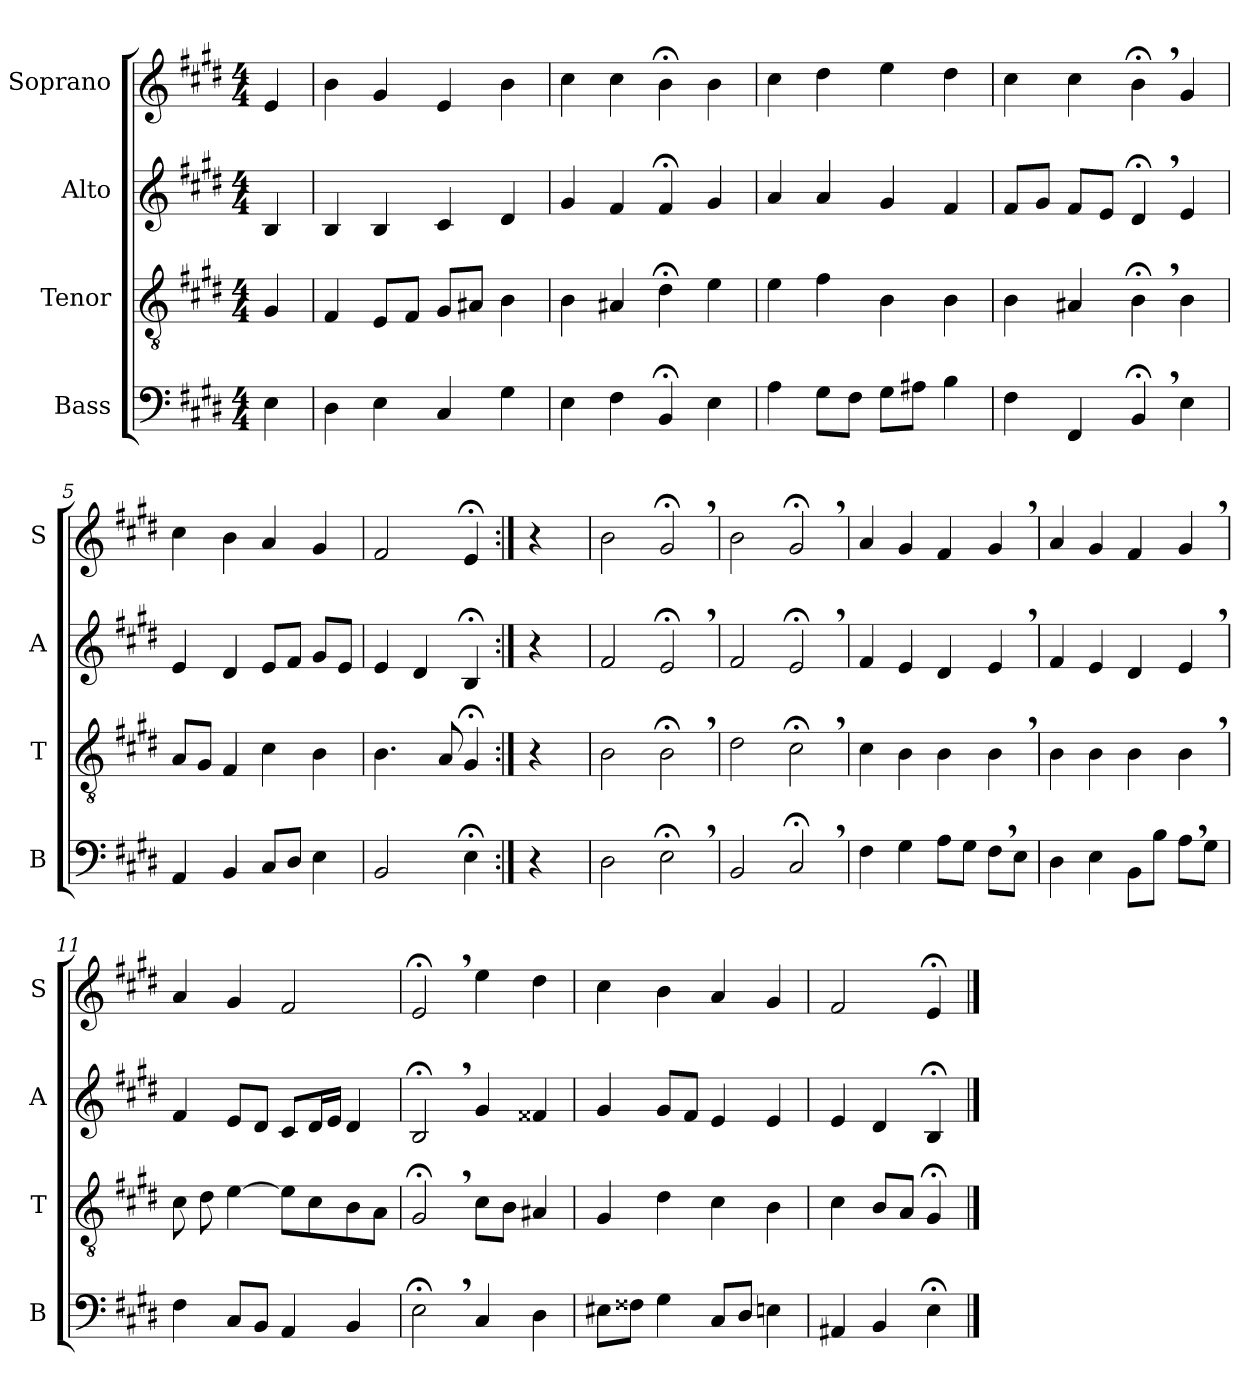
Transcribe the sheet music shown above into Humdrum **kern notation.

**kern	**kern	**kern	**kern
*part4	*part3	*part2	*part1
*staff4	*staff3	*staff2	*staff1
*I"Bass	*I"Tenor	*I"Alto	*I"Soprano
*I'B	*I'T	*I'A	*I'S
*clefF4	*clefGv2	*clefG2	*clefG2
*k[f#c#g#d#]	*k[f#c#g#d#]	*k[f#c#g#d#]	*k[f#c#g#d#]
*M4/4	*M4/4	*M4/4	*M4/4
=	=	=	=
4E\	4G#/	4B/	4e/
=1	=1	=1	=1
4D#\	4F#/	4B/	4b:\
4E\	8E/L	4B/	4g#/
.	8F#/J	.	.
4C#/	8G#/L	4c#/	4e/
.	8A#X/J	.	.
4G#\	4B\	4d#/	4b\
=2	=2	=2	=2
4E\	4B\	4g#/	4cc#\
4F#\	4A#X/	4f#/	4cc#\
4BB;</	4d#;<\	4f#;</	4b;<:\
4E\	4e\	4g#/	4b\
=3	=3	=3	=3
4A\	4e\	4a/	4cc#\
8G#\L	4f#\	4a/	4dd#\
8F#\J	.	.	.
8G#\L	4B\	4g#/	4ee\
8A#X\J	.	.	.
4B\	4B\	4f#/	4dd#\
=4	=4	=4	=4
4F#\	4B\	8f#/L	4cc#\
.	.	8g#/J	.
4FF#/	4A#X/	8f#/L	4cc#\
.	.	8e/J	.
4BB;<,/	4B;<,\	4d#;<,/	4b;<,\
4E\	4B\	4e/	4g#/
=5	=5	=5	=5
4AA/	8A/L	4e/	4cc#\
.	8G#/J	.	.
4BB/	4F#/	4d#/	4b\
8C#/L	4c#\	8e/L	4a/
8D#/J	.	8f#/J	.
4E\	4B\	8g#/L	4g#/
.	.	8e/J	.
=6	=6	=6	=6
2BB/	4.B\	4e/	2f#/
.	.	4d#/	.
.	8A/	.	.
4E;<\	4G#;</	4B;</	4e;</
=:|!	=:|!	=:|!	=:|!
4r	4r	4r	4r
=7	=7	=7	=7
2D#\	2B\	2f#/	2b\
2E;<,\	2B;<,\	2e;<,/	2g#;<,/
=8	=8	=8	=8
2BB/	2d#\	2f#/	2b\
2C#;<,/	2c#;<,\	2e;<,/	2g#;<,/
=9	=9	=9	=9
4F#\	4c#\	4f#/	4a/
4G#\	4B\	4e/	4g#/
8A\L	4B\	4d#/	4f#/
8G#\J	.	.	.
8F#,\L	4B,\	4e,/	4g#,/
8E\J	.	.	.
=10	=10	=10	=10
4D#\	4B\	4f#/	4a/
4E\	4B\	4e/	4g#/
8BB\L	4B\	4d#/	4f#/
8B\J	.	.	.
8A,\L	4B,\	4e,/	4g#,/
8G#\J	.	.	.
=11	=11	=11	=11
4F#\	8c#\	4f#/	4a/
.	8d#\	.	.
8C#/L	[4e\	8e/L	4g#/
8BB/J	.	8d#/J	.
4AA/	8e\L]	8c#/L	2f#/
.	8c#\	16d#/L	.
.	.	16e/JJ	.
4BB/	8B\	4d#/	.
.	8A\J	.	.
=12	=12	=12	=12
2E;<,\	2G#;<,/	2B;<,/	2e;<,/
4C#/	8c#\L	4g#/	4ee\
.	8B\J	.	.
4D#\	4A#X/	4f##X/	4dd#\
=13	=13	=13	=13
8E#X\L	4G#/	4g#/	4cc#\
8F##X\J	.	.	.
4G#\	4d#\	8g#/L	4b\
.	.	8f#/J	.
8C#/L	4c#\	4e/	4a/
8D#/J	.	.	.
4En\	4B\	4e/	4g#/
=14	=14	=14	=14
4AA#X/	4c#\	4e/	2f#/
4BB/	8B/L	4d#/	.
.	8A/J	.	.
4E;<\	4G#;</	4B;</	4e;</
==	==	==	==
*-	*-	*-	*-
